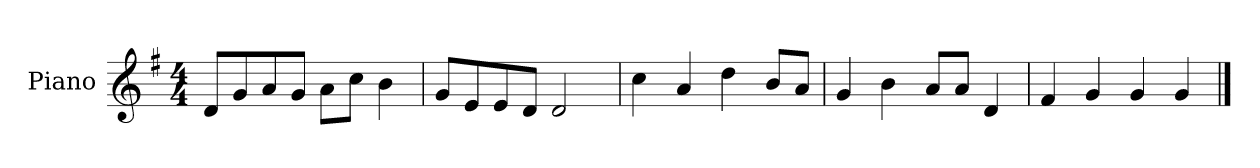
**kern
*part1
*staff1
*I"Piano
*I'P-no
*clefG2
*k[f#]
*M4/4
*MM90
=1
8d/L
8g/
8a/
8g/J
8a\L
8cc\J
4b\
=2
8g/L
8e/
8e/
8d/J
2d/
=3
4cc\
4a/
4dd\
8b/L
8a/J
=4
4g/
4b\
8a/L
8a/J
4d/
=5
4f#/
4g/
4g/
4g/
==
*-
